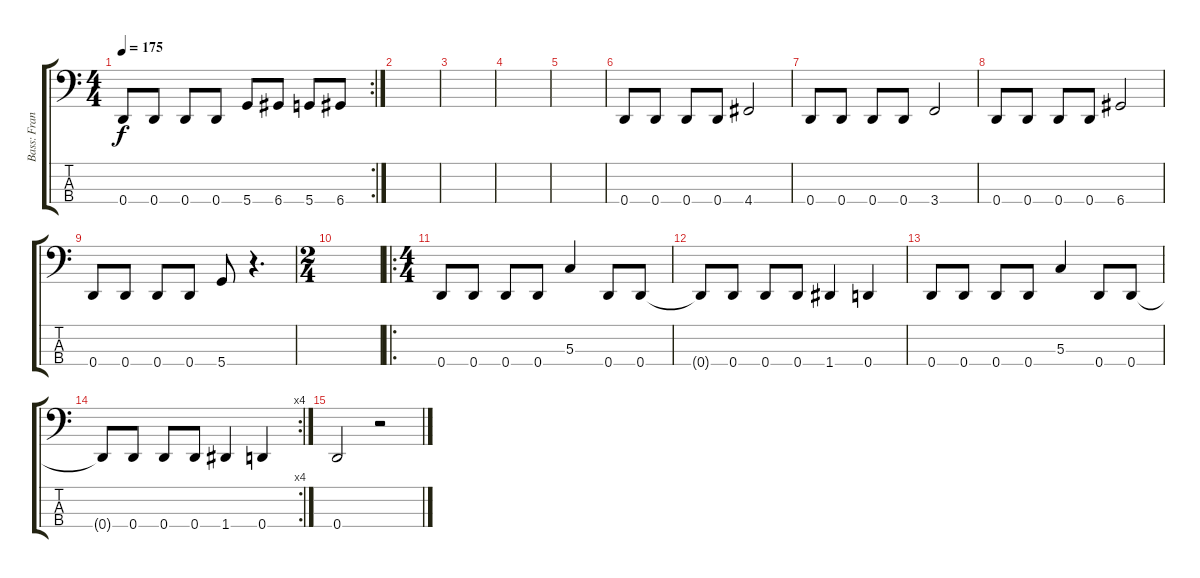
\track ("Bass: Frank Watkins" "Bass: Fran") {instrument electricbassfinger}
\staff {score tabs}
\tuning (F2 C2 G1 D1) {hide}
\rc 2
\ts (4 4)
\tempo 175
\clef f4
\ks c
0.4.8{dy f} 0.4.8 0.4.8 0.4.8 5.4.8 6.4.8 5.4.8 6.4.8 |
|
|
|
|
0.4.8 0.4.8 0.4.8 0.4.8 4.4.2 |
0.4.8 0.4.8 0.4.8 0.4.8 3.4.2 |
0.4.8 0.4.8 0.4.8 0.4.8 6.4.2 |
0.4.8 0.4.8 0.4.8 0.4.8 5.4.8 r.4{d} |
\ts (2 4)
|
\ro
\ts (4 4)
0.4.8 0.4.8 0.4.8 0.4.8 5.3.4 0.4.8 0.4.8 |
0.4{t}.8 0.4.8 0.4.8 0.4.8 1.4.4 0.4.4 |
0.4.8 0.4.8 0.4.8 0.4.8 5.3.4 0.4.8 0.4.8 |
\rc 4
0.4{t}.8 0.4.8 0.4.8 0.4.8 1.4.4 0.4.4 |
0.4.2 r.2
